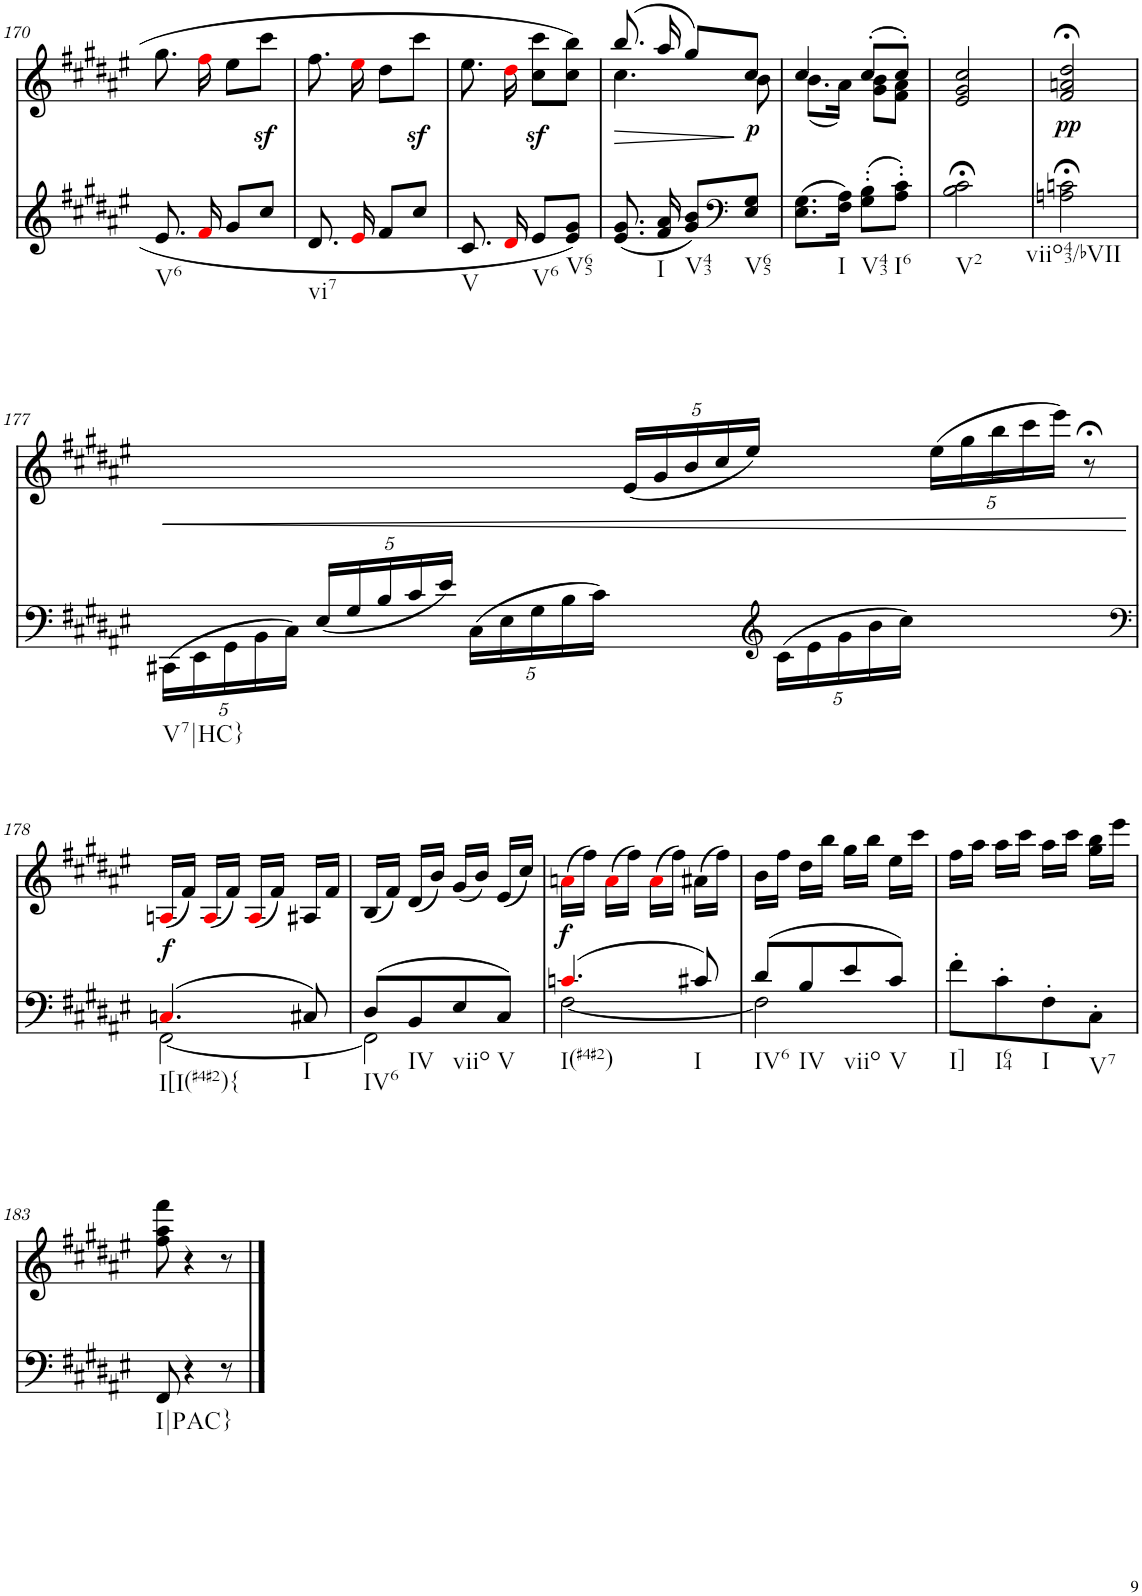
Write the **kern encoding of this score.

**kern	**kern	**text	**dynam
*part2	*part1	*part1	*part1
*staff2	*staff1	*staff1	*staff1
*I"piano	*I"piano	*	*
*I'Pno	*I'Pno	*	*
!!LO:PB:g=z
*clefG2	*clefG2	*	*
*k[f#c#g#d#a#e#]	*k[f#c#g#d#a#e#]	*	*
*F#:	*F#:	*	*
*M2/4	*M2/4	*	*
=170	=170	=170	=170
!LO:TX:b:t=V6	!	!	!
8.e#/	8.gg#\	.	.
16f#i/	16ff#i\	.	.
8g#/L	8ee#\L	.	.
8cc#/J	8ccc#z<\J	.	.
=171	=171	=171	=171
!LO:TX:b:t=vi7	!	!	!
8.d#/	8.ff#\	.	.
16e#i/	16ee#i\	.	.
8f#/L	8dd#\L	.	.
8cc#/J	8ccc#z<\J	.	.
=172	=172	=172	=172
!LO:TX:b:t=V	!	!	!
8.c#/	8.ee#\	.	.
16d#i/	16dd#i\	.	.
!LO:TX:b:t=V6	!	!	!
8e#/L	8cc#\z< 8ccc#\z<L	.	.
!LO:TX:b:t=V65	!	!	!
8e#/ 8g#/J	8cc#\ 8bb\J	.	.
=173	=173	=173	=173
!	!	!	!LO:HP:b
*	*^	*	*
(8.e#/ 8.g#/	(8.bb/	4.cc#\	.	>
!LO:TX:b:t=I	!	!	!	!
16f#/ 16a#/	16aa#/	.	.	.
!LO:TX:b:t=V43	!	!	!	!
8g#/ 8b/L)	8gg#/L)	.	.	.
*clefF4	*	*	*	*
!LO:TX:b:t=V65	!	!	!	!
!	!	!	!LO:LY:b	!
8E#/ 8G#/J	8cc#/J	8b\	.	]
=174	=174	=174	=174	=174
(8.E#\ 8.G#\L	4cc#/	(8.b\L	.	.
!LO:TX:b:t=I	!	!	!	!
16F#\ 16A#\Jk)	.	16a#\Jk)	.	.
!LO:TX:b:t=V43	!	!	!	!
(8G#\' 8B\'L	(8cc#'/L	8g#\ 8b\L	.	.
!LO:TX:b:t=I6	!	!	!	!
8A#\' 8c#\'J)	8cc#'/J)	8f#\ 8a#\J	.	.
=175	=175	=175	=175	=175
!LO:TX:b:t=V2	!	!	!	!
*	*v	*v	*	*
2B\;< 2c#\;<	2e#/ 2g#/ 2cc#/	.	.
=176	=176	=176	=176
!LO:TX:b:t=viio43/bVII	!	!	!
!	!	!LO:LY:b	!
2An\;< 2cn\;<	2f#/;< 2an/;< 2dd#/;<	.	.
!!LO:LB:g=z
=177	=177	=177	=177
*Xbrackettup	*	*	*
!LO:TX:b:t=V7|HC}	!	!	!
!	!	!	!LO:HP:b
(20CC#X\LL	2ryy	.	<
20EE#\	.	.	.
20GG#\	.	.	.
20BB\	.	.	.
20C#\JJ)	.	.	.
(20E#/LL	.	.	.
20G#/	.	.	.
20B/	.	.	.
20c#/	.	.	.
20e#/JJ)	.	.	.
(20C#\LL	4ryy	.	.
20E#\	.	.	.
20G#\	.	.	.
20B\	.	.	.
20c#\JJ)	.	.	.
*	*Xbrackettup	*	*
4ryy	(20e#/LL	.	.
.	20g#/	.	.
.	20b/	.	.
.	20cc#/	.	.
.	20ee#/JJ)	.	.
*clefG2	*	*	*
(20c#\LL	4ryy	.	.
20e#\	.	.	.
20g#\	.	.	.
20b\	.	.	.
20cc#\JJ)	.	.	.
4ryy	(20ee#\LL	.	.
.	20gg#\	.	.
.	20bb\	.	.
.	20ccc#\	.	.
.	20eee#\JJ)	.	.
8ryy	8r;<	.	.
.	.	.	[
!!LO:LB:g=z
=178	=178	=178	=178
*clefF4	*	*	*
*^	*	*	*
!LO:TX:b:t=I[I(#4#2){	!	!	!	!
!	!	!	!LO:LY:b	!
(4.Cni/	[2FF#\	(16Ani/LL	.	.
.	.	16f#/JJ)	.	.
.	.	(16Ai/LL	.	.
.	.	16f#/JJ)	.	.
.	.	(16Ai/LL	.	.
.	.	16f#/JJ)	.	.
!LO:TX:b:t=I	!	!	!	!
8C#X/)	.	16A#X/LL	.	.
.	.	16f#/JJ	.	.
=179	=179	=179	=179	=179
!LO:TX:b:t=IV6	!	!	!	!
(8D#/L	2FF#\]	(16B/LL	.	.
.	.	16f#/JJ)	.	.
!LO:TX:b:t=IV	!	!	!	!
8BB/	.	(16d#/LL	.	.
.	.	16b/JJ)	.	.
!LO:TX:b:t=viio	!	!	!	!
8E#/	.	(16g#/LL	.	.
.	.	16b/JJ)	.	.
!LO:TX:b:t=V	!	!	!	!
8C#/J)	.	(16e#/LL	.	.
.	.	16cc#/JJ)	.	.
=180	=180	=180	=180	=180
!LO:TX:b:t=I(#4#2)	!	!	!	!
!	!	!	!	!LO:DY:b
(4.cni/	[2F#\	(16ani\LL	.	f
.	.	16ff#\JJ)	.	.
.	.	(16ai\LL	.	.
.	.	16ff#\JJ)	.	.
.	.	(16ai\LL	.	.
.	.	16ff#\JJ)	.	.
!LO:TX:b:t=I	!	!	!	!
8c#X/)	.	(16a#X\LL	.	.
.	.	16ff#\JJ)	.	.
=181	=181	=181	=181	=181
!LO:TX:b:t=IV6	!	!	!	!
(8d#/L	2F#\]	16b\LL	.	.
.	.	16ff#\JJ	.	.
!LO:TX:b:t=IV	!	!	!	!
8B/	.	16dd#\LL	.	.
.	.	16bb\JJ	.	.
!LO:TX:b:t=viio	!	!	!	!
8e#/	.	16gg#\LL	.	.
.	.	16bb\JJ	.	.
!LO:TX:b:t=V	!	!	!	!
8c#/J)	.	16ee#\LL	.	.
.	.	16ccc#\JJ	.	.
*v	*v	*	*	*
=182	=182	=182	=182
!LO:TX:b:t=I]	!	!	!
8f#'\L	16ff#\LL	.	.
.	16aa#\JJ	.	.
!LO:TX:b:t=I64	!	!	!
8c#'\	16aa#\LL	.	.
.	16ccc#\JJ	.	.
!LO:TX:b:t=I	!	!	!
8F#'\	16aa#\LL	.	.
.	16ccc#\JJ	.	.
!LO:TX:b:t=V7	!	!	!
8C#'\J	16gg#\ 16bb\LL	.	.
.	16eee#\JJ	.	.
!!LO:LB:g=z
=183	=183	=183	=183
!LO:TX:b:t=I|PAC}	!	!	!
8FF#/	8ff#\ 8aa#\ 8fff#\	.	.
4r	4r	.	.
8r	8r	.	.
==	==	==	==
*-	*-	*-	*-
